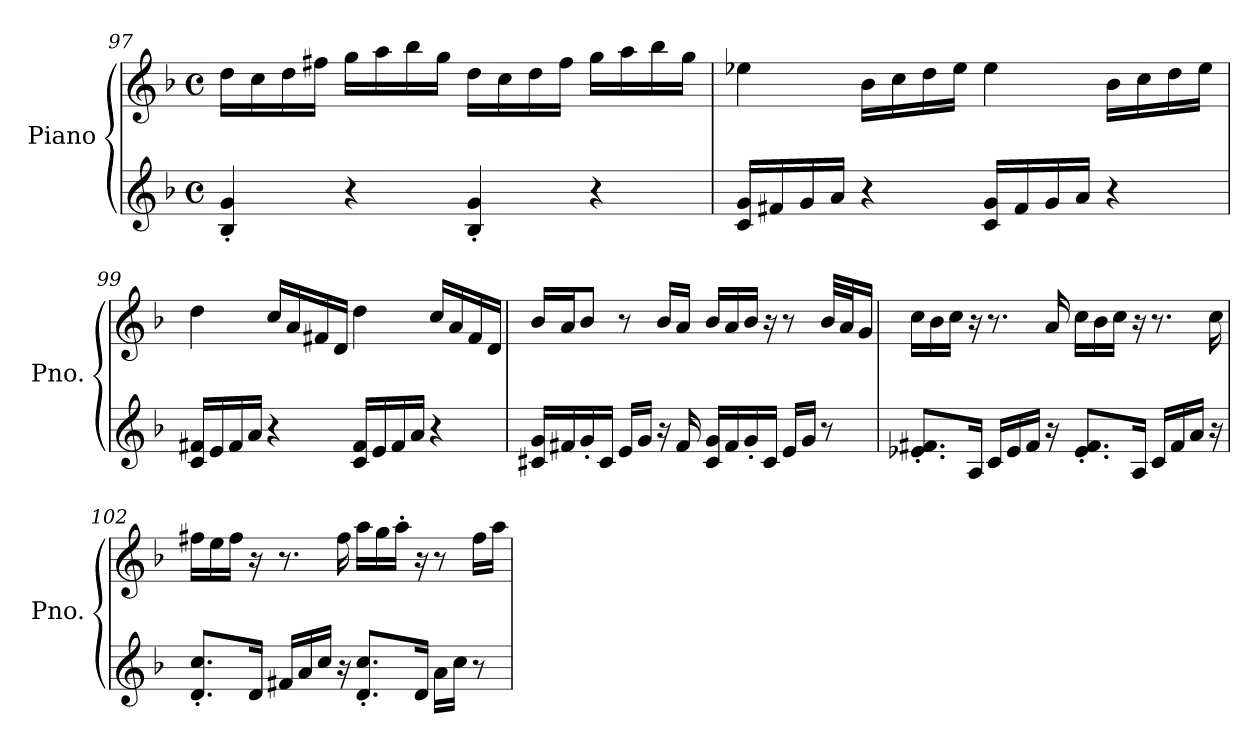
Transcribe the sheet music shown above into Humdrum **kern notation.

**kern	**kern
*part1	*part1
*staff2	*staff1
*I"Piano	*
*I'Pno.	*
*clefG2	*clefG2
*k[b-]	*k[b-]
*M4/4	*M4/4
*met(c)	*met(c)
=97	=97
4B-/' 4g/'	16dd\LL
.	16cc\
.	16dd\
.	16ff#X\JJ
4r	16gg\LL
.	16aa\
.	16bb-\
.	16gg\JJ
4B-/' 4g/'	16dd\LL
.	16cc\
.	16dd\
.	16ff#\JJ
4r	16gg\LL
.	16aa\
.	16bb-\
.	16gg\JJ
=98	=98
16c/ 16g/LL	4ee-X\
16f#X/	.
16g/	.
16a/JJ	.
4r	16b-\LL
.	16cc\
.	16dd\
.	16ee-\JJ
16c/ 16g/LL	4ee-\
16f#/	.
16g/	.
16a/JJ	.
4r	16b-\LL
.	16cc\
.	16dd\
.	16ee-\JJ
=99	=99
16c/ 16f#X/LL	4dd\
16e/	.
16f#/	.
16a/JJ	.
4r	16cc/LL
.	16a/
.	16f#X/
.	16d/JJ
16c/ 16f#/LL	4dd\
16e/	.
16f#/	.
16a/JJ	.
4r	16cc/LL
.	16a/
.	16f#/
.	16d/JJ
=100	=100
16c#X/ 16g/LL	16b-/LL
16f#X/	16a/J
16g'/	8b-/J
16c#/JJ	.
16e/LL	8r
16g/JJ	.
16r	16b-/LL
16f#/	16a/JJ
16c#/ 16g/LL	16b-/LL
16f#/	16a/
16g'/	16b-/JJ
16c#/JJ	16r
16e/LL	8r
16g/JJ	.
8r	32b-/LLL
.	32a/J
.	16g/JJ
=101	=101
8.e-X/' 8.f#X/'L	16cc\LL
.	16b-\
.	16cc\JJ
16A/Jk	16r
16c/LL	8.r
16e-/	.
16f#/JJ	.
16r	16a/
8.e-/' 8.f#/'L	16cc\LL
.	16b-\
.	16cc\JJ
16A/Jk	16r
16c/LL	8.r
16f#/	.
16a/JJ	.
16r	16cc\
=102	=102
8.d/' 8.cc/'L	16ff#X\LL
.	16ee\
.	16ff#\JJ
16d/Jk	16r
16f#X/LL	8.r
16a/	.
16cc/JJ	.
16r	16ff#\
8.d/' 8.cc/'L	16aa\LL
.	16gg\
.	16aa'\JJ
16d/Jk	16r
16a\LL	8r
16cc\JJ	.
8r	16ff#\LL
.	16aa\JJ
=	=
*-	*-
